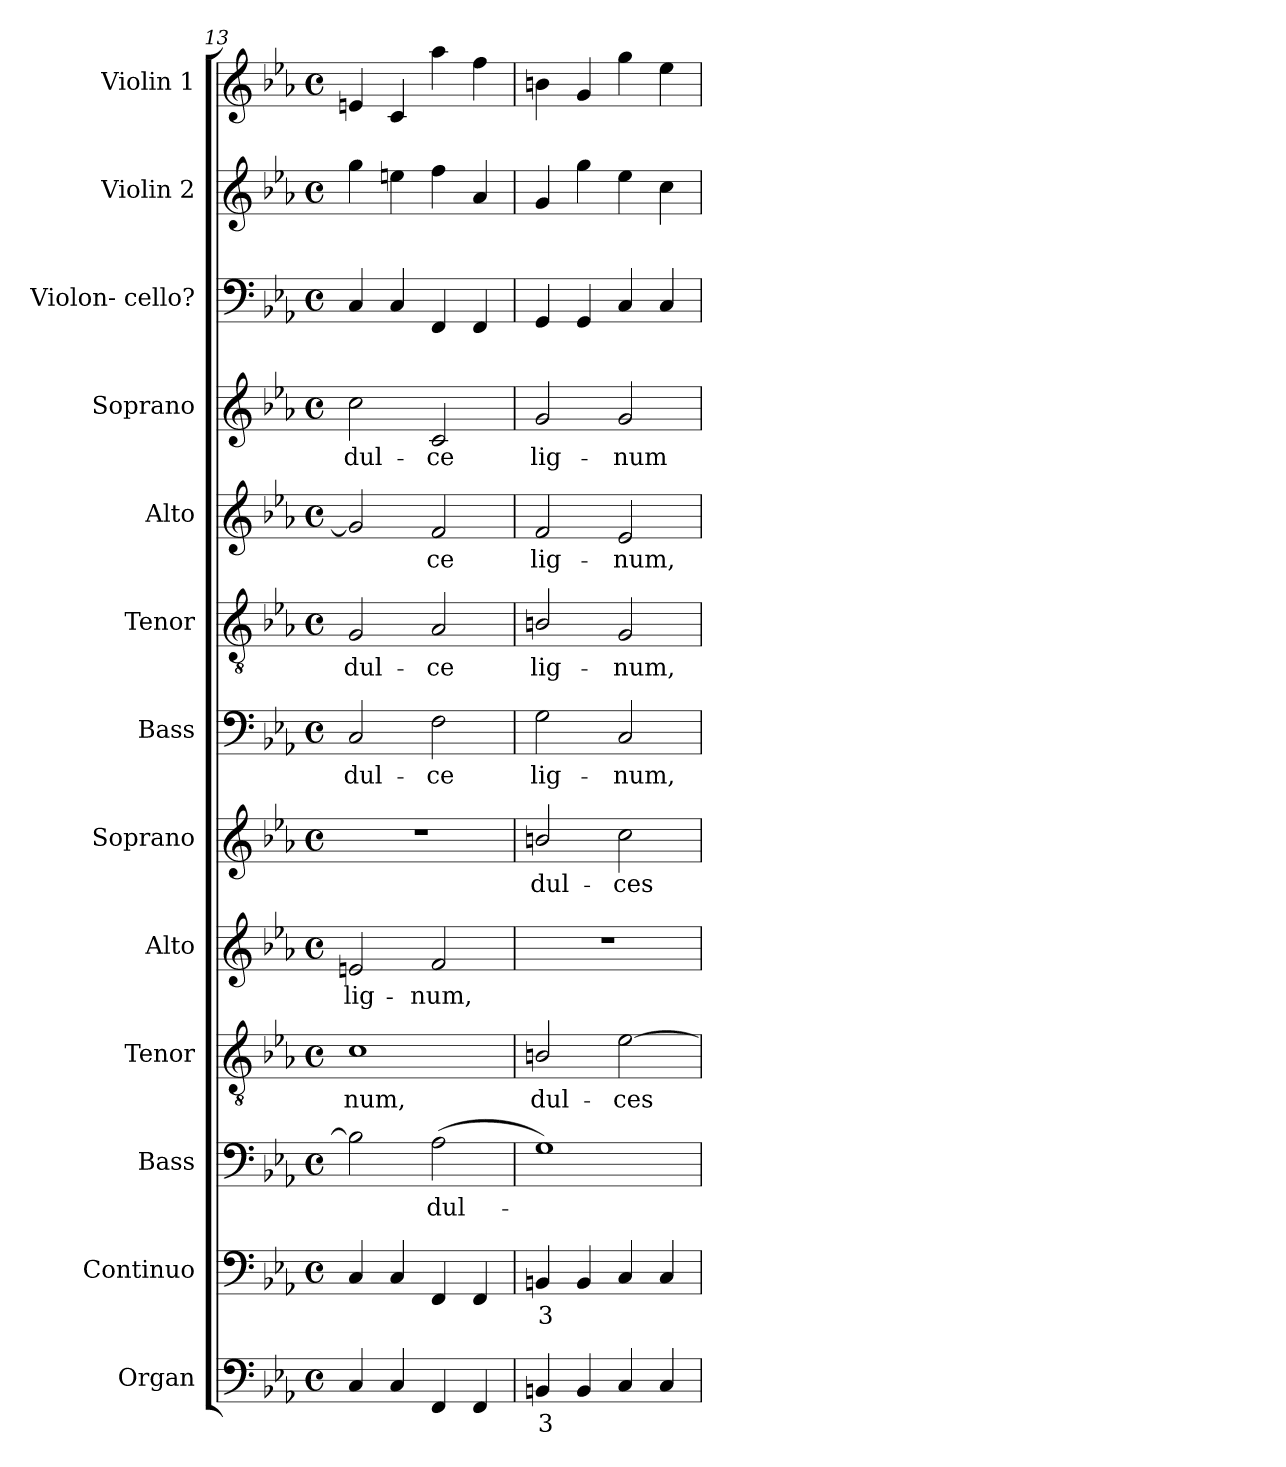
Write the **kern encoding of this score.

**kern	**text	**kern	**text	**kern	**text	**kern	**text	**kern	**text	**kern	**text	**kern	**text	**kern	**text	**kern	**text	**kern	**text	**kern	**kern	**kern
*part13	*part13	*part12	*part12	*part11	*part11	*part10	*part10	*part9	*part9	*part8	*part8	*part7	*part7	*part6	*part6	*part5	*part5	*part4	*part4	*part3	*part2	*part1
*staff13	*staff13	*staff12	*staff12	*staff11	*staff11	*staff10	*staff10	*staff9	*staff9	*staff8	*staff8	*staff7	*staff7	*staff6	*staff6	*staff5	*staff5	*staff4	*staff4	*staff3	*staff2	*staff1
*I"Organ	*	*I"Continuo	*	*I"Bass	*	*I"Tenor	*	*I"Alto	*	*I"Soprano	*	*I"Bass	*	*I"Tenor	*	*I"Alto	*	*I"Soprano	*	*I"Violon- cello?	*I"Violin 2	*I"Violin 1
*I'Org.	*	*I'Cont.	*	*I'B.	*	*I'T.	*	*I'A.	*	*I'S.	*	*I'B.	*	*I'T.	*	*I'A.	*	*I'S.	*	*I'Vc.	*I'Vln. 2	*I'Vln. 1
*clefF4	*	*clefF4	*	*clefF4	*	*clefGv2	*	*clefG2	*	*clefG2	*	*clefF4	*	*clefGv2	*	*clefG2	*	*clefG2	*	*clefF4	*clefG2	*clefG2
*	*	*	*	*	*	*ITrd7c12	*	*	*	*	*	*	*	*ITrd7c12	*	*	*	*	*	*	*	*
*k[b-e-a-]	*	*k[b-e-a-]	*	*k[b-e-a-]	*	*k[b-e-a-]	*	*k[b-e-a-]	*	*k[b-e-a-]	*	*k[b-e-a-]	*	*k[b-e-a-]	*	*k[b-e-a-]	*	*k[b-e-a-]	*	*k[b-e-a-]	*k[b-e-a-]	*k[b-e-a-]
*E-:	*	*E-:	*	*E-:	*	*E-:	*	*E-:	*	*E-:	*	*E-:	*	*E-:	*	*E-:	*	*E-:	*	*E-:	*E-:	*E-:
*M4/4	*	*M4/4	*	*M4/4	*	*M4/4	*	*M4/4	*	*M4/4	*	*M4/4	*	*M4/4	*	*M4/4	*	*M4/4	*	*M4/4	*M4/4	*M4/4
*met(c)	*	*met(c)	*	*met(c)	*	*met(c)	*	*met(c)	*	*met(c)	*	*met(c)	*	*met(c)	*	*met(c)	*	*met(c)	*	*met(c)	*met(c)	*met(c)
=13	=13	=13	=13	=13	=13	=13	=13	=13	=13	=13	=13	=13	=13	=13	=13	=13	=13	=13	=13	=13	=13	=13
!	!	!	!	!	!	!	!LO:LY:b:color=#000000	!	!	!	!	!	!	!	!	!	!	!	!	!	!	!
!	!	!	!	!	!	!	!	!	!LO:LY:b:color=#000000	!	!	!	!	!	!	!	!	!	!	!	!	!
!	!	!	!	!	!	!	!	!	!	!	!	!	!LO:LY:b:color=#000000	!	!	!	!	!	!	!	!	!
!	!	!	!	!	!	!	!	!	!	!	!	!	!	!	!LO:LY:b:color=#000000	!	!	!	!	!	!	!
!	!	!	!	!	!	!	!	!	!	!	!	!	!	!	!	!	!	!	!LO:LY:b:color=#000000	!	!	!
4Ci/	.	4Ci/	.	2B-i\]	.	1Ci	-num,	2eni/	lig-	1r	.	2Ci/	dul-	2GGi/	dul-	2gi/]	.	2cci\	dul-	4Ci/	4ggi\	4eni/
4Ci/	.	4Ci/	.	.	.	.	.	.	.	.	.	.	.	.	.	.	.	.	.	4Ci/	4eeni\	4ci/
!	!	!	!	!	!LO:LY:b:color=#000000	!	!	!	!	!	!	!	!	!	!	!	!	!	!	!	!	!
!	!	!	!	!	!	!	!	!	!LO:LY:b:color=#000000	!	!	!	!	!	!	!	!	!	!	!	!	!
!	!	!	!	!	!	!	!	!	!	!	!	!	!LO:LY:b:color=#000000	!	!	!	!	!	!	!	!	!
!	!	!	!	!	!	!	!	!	!	!	!	!	!	!	!LO:LY:b:color=#000000	!	!	!	!	!	!	!
!	!	!	!	!	!	!	!	!	!	!	!	!	!	!	!	!	!LO:LY:b:color=#000000	!	!	!	!	!
!	!	!	!	!	!	!	!	!	!	!	!	!	!	!	!	!	!	!	!LO:LY:b:color=#000000	!	!	!
4FFi/	.	4FFi/	.	(2A-i\	dul-	.	.	2fi/	-num,	.	.	2Fi\	-ce	2AA-i/	-ce	2fi/	-ce	2ci/	-ce	4FFi/	4ffi\	4aa-i\
4FFi/	.	4FFi/	.	.	.	.	.	.	.	.	.	.	.	.	.	.	.	.	.	4FFi/	4a-i/	4ffi\
=14	=14	=14	=14	=14	=14	=14	=14	=14	=14	=14	=14	=14	=14	=14	=14	=14	=14	=14	=14	=14	=14	=14
!	!LO:LY:b:color=#000000	!	!	!	!	!	!	!	!	!	!	!	!	!	!	!	!	!	!	!	!	!
!	!	!	!LO:LY:b:color=#000000	!	!	!	!	!	!	!	!	!	!	!	!	!	!	!	!	!	!	!
!	!	!	!	!	!	!	!LO:LY:b:color=#000000	!	!	!	!	!	!	!	!	!	!	!	!	!	!	!
!	!	!	!	!	!	!	!	!	!	!	!LO:LY:b:color=#000000	!	!	!	!	!	!	!	!	!	!	!
!	!	!	!	!	!	!	!	!	!	!	!	!	!LO:LY:b:color=#000000	!	!	!	!	!	!	!	!	!
!	!	!	!	!	!	!	!	!	!	!	!	!	!	!	!LO:LY:b:color=#000000	!	!	!	!	!	!	!
!	!	!	!	!	!	!	!	!	!	!	!	!	!	!	!	!	!LO:LY:b:color=#000000	!	!	!	!	!
!	!	!	!	!	!	!	!	!	!	!	!	!	!	!	!	!	!	!	!LO:LY:b:color=#000000	!	!	!
4BBi/	3	4BBi/	3	1Gi)	.	2BBi/	dul-	1r	.	2bi/	dul-	2Gi\	lig-	2BBi/	lig-	2fi/	lig-	2gi/	lig-	4GGi/	4gi/	4bni\
4BBi/	.	4BBi/	.	.	.	.	.	.	.	.	.	.	.	.	.	.	.	.	.	4GGi/	4ggi\	4gi/
!	!	!	!	!	!	!	!LO:LY:b:color=#000000	!	!	!	!	!	!	!	!	!	!	!	!	!	!	!
!	!	!	!	!	!	!	!	!	!	!	!LO:LY:b:color=#000000	!	!	!	!	!	!	!	!	!	!	!
!	!	!	!	!	!	!	!	!	!	!	!	!	!LO:LY:b:color=#000000	!	!	!	!	!	!	!	!	!
!	!	!	!	!	!	!	!	!	!	!	!	!	!	!	!LO:LY:b:color=#000000	!	!	!	!	!	!	!
!	!	!	!	!	!	!	!	!	!	!	!	!	!	!	!	!	!LO:LY:b:color=#000000	!	!	!	!	!
!	!	!	!	!	!	!	!	!	!	!	!	!	!	!	!	!	!	!	!LO:LY:b:color=#000000	!	!	!
4Ci/	.	4Ci/	.	.	.	[>2E-i\	-ces	.	.	2cci\	-ces	2Ci/	-num,	2GGi/	-num,	2e-i/	-num,	2gi/	-num	4Ci/	4ee-i\	4ggi\
4Ci/	.	4Ci/	.	.	.	.	.	.	.	.	.	.	.	.	.	.	.	.	.	4Ci/	4cci\	4ee-i\
=	=	=	=	=	=	=	=	=	=	=	=	=	=	=	=	=	=	=	=	=	=	=
*-	*-	*-	*-	*-	*-	*-	*-	*-	*-	*-	*-	*-	*-	*-	*-	*-	*-	*-	*-	*-	*-	*-
